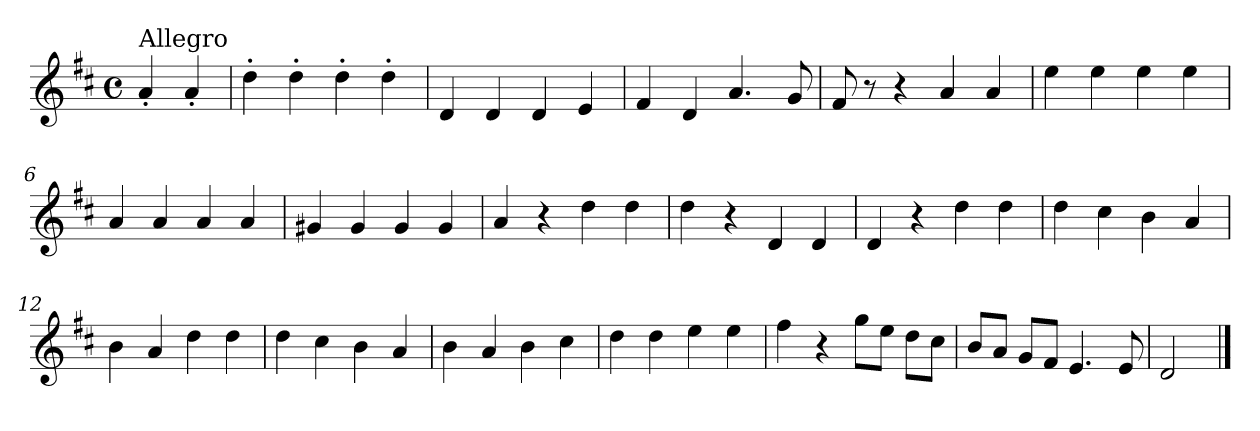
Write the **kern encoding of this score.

**kern
*part1
*staff1
*clefG2
*k[f#c#]
*D:
*M4/4
*met(c)
=
!LO:TX:a:t=Allegro
4a'</
4a'</
=1
4dd'>\
4dd'>\
4dd'>\
4dd'>\
=2
4d/
4d/
4d/
4e/
=3
4f#/
4d/
4.a/
8g/
=4
8f#/
8r
4r
4a/
4a/
=5
4ee\
4ee\
4ee\
4ee\
!!LO:LB:g=z
=6
4a/
4a/
4a/
4a/
=7
4g#X/
4g#/
4g#/
4g#/
=8
4a/
4r
4dd\
4dd\
=9
4dd\
4r
4d/
4d/
=10
4d/
4r
4dd\
4dd\
=11
4dd\
4cc#\
4b\
4a/
!!LO:LB:g=z
=12
4b\
4a/
4dd\
4dd\
=13
4dd\
4cc#\
4b\
4a/
=14
4b\
4a/
4b\
4cc#\
=15
4dd\
4dd\
4ee\
4ee\
=16
4ff#\
4r
8gg\L
8ee\J
8dd\L
8cc#\J
=17
8b/L
8a/J
8g/L
8f#/J
4.e/
8e/
!!LO:LB:g=z
=18
2d/
==
*-
